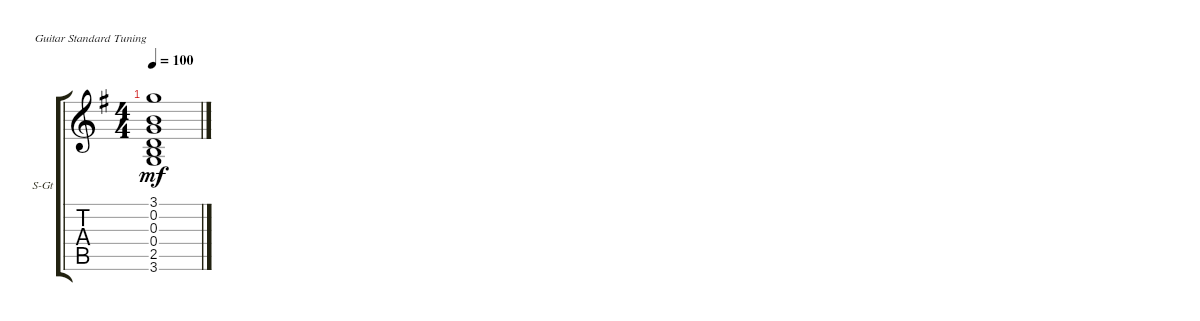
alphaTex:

\defaultSystemsLayout 4
\bracketExtendMode groupsimilarinstruments
\firstSystemTrackNameOrientation horizontal
\otherSystemsTrackNameOrientation horizontal
\track ("Steel Guitar" "S-Gt") {instrument acousticguitarsteel}
\staff {score tabs}
\tuning (E4 B3 G3 D3 A2 E2)
\ts (4 4)
\tempo 100
\clef g2
\ks g
(3.6{t} 2.5{t} 0.4{t} 0.3{t} 0.2{t} 3.1{t}).1{dy mf}
